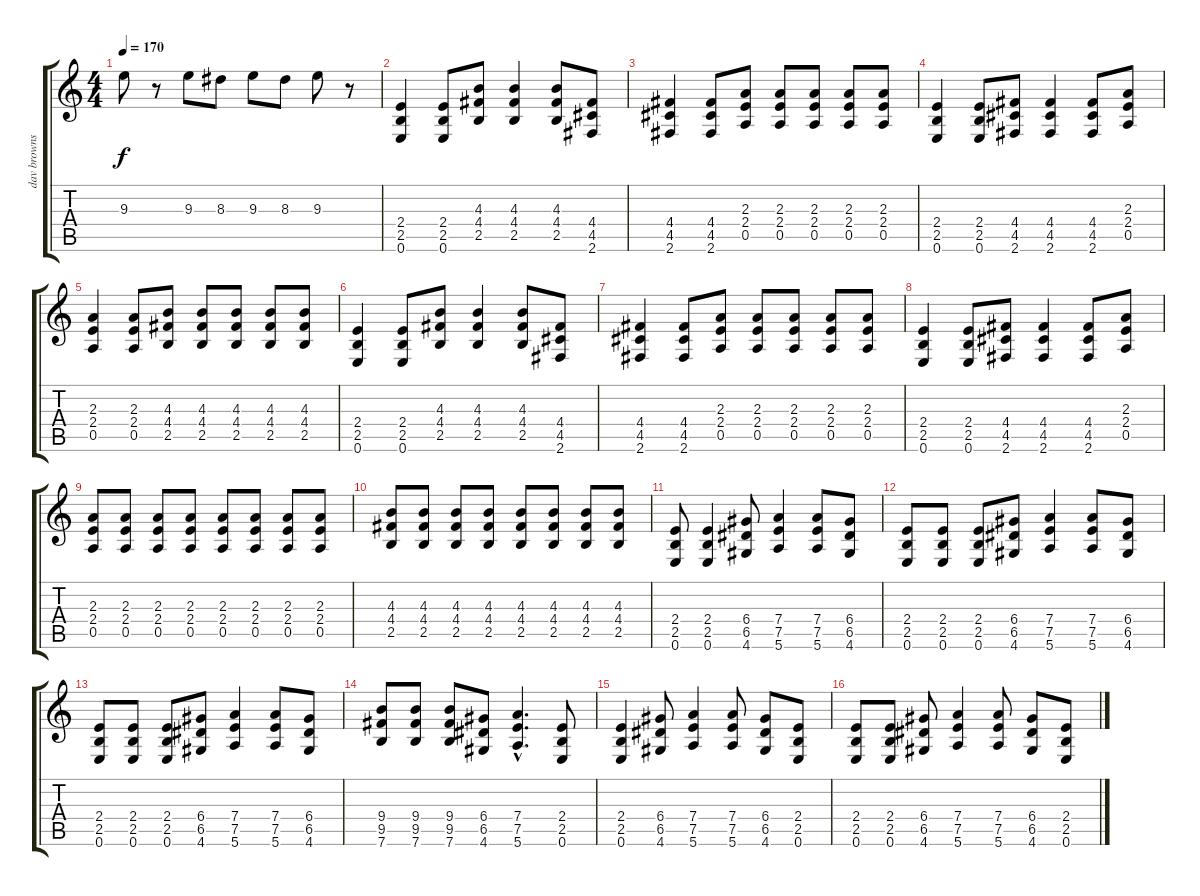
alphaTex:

\track ("dav brownsound" "dav browns") {instrument overdrivenguitar}
\staff {score tabs}
\tuning (E4 B3 G3 D3 A2 E2) {hide}
\ts (4 4)
\tempo 170
\clef g2
\ks c
9.3.8{dy f} r.8 9.3.8 8.3.8 9.3.8 8.3.8 9.3.8 r.8 |
(2.4 2.5 0.6).4 (2.4 2.5 0.6).8 (4.3 4.4 2.5).8 (4.3 4.4 2.5).4 (4.3 4.4 2.5).8 (4.4 4.5 2.6).8 |
(4.4 4.5 2.6).4 (4.4 4.5 2.6).8 (2.3 2.4 0.5).8 (2.3 2.4 0.5).8 (2.3 2.4 0.5).8 (2.3 2.4 0.5).8 (2.3 2.4 0.5).8 |
(2.4 2.5 0.6).4 (2.4 2.5 0.6).8 (4.4 4.5 2.6).8 (4.4 4.5 2.6).4 (4.4 4.5 2.6).8 (2.3 2.4 0.5).8 |
(2.3 2.4 0.5).4 (2.3 2.4 0.5).8 (4.3 4.4 2.5).8 (4.3 4.4 2.5).8 (4.3 4.4 2.5).8 (4.3 4.4 2.5).8 (4.3 4.4 2.5).8 |
(2.4 2.5 0.6).4 (2.4 2.5 0.6).8 (4.3 4.4 2.5).8 (4.3 4.4 2.5).4 (4.3 4.4 2.5).8 (4.4 4.5 2.6).8 |
(4.4 4.5 2.6).4 (4.4 4.5 2.6).8 (2.3 2.4 0.5).8 (2.3 2.4 0.5).8 (2.3 2.4 0.5).8 (2.3 2.4 0.5).8 (2.3 2.4 0.5).8 |
(2.4 2.5 0.6).4 (2.4 2.5 0.6).8 (4.4 4.5 2.6).8 (4.4 4.5 2.6).4 (4.4 4.5 2.6).8 (2.3 2.4 0.5).8 |
(2.3 2.4 0.5).8 (2.3 2.4 0.5).8 (2.3 2.4 0.5).8 (2.3 2.4 0.5).8 (2.3 2.4 0.5).8 (2.3 2.4 0.5).8 (2.3 2.4 0.5).8 (2.3 2.4 0.5).8 |
(4.3 4.4 2.5).8 (4.3 4.4 2.5).8 (4.3 4.4 2.5).8 (4.3 4.4 2.5).8 (4.3 4.4 2.5).8 (4.3 4.4 2.5).8 (4.3 4.4 2.5).8 (4.3 4.4 2.5).8 |
(2.4 2.5 0.6).8 (2.4 2.5 0.6).4 (6.4 6.5 4.6).8 (7.4 7.5 5.6).4 (7.4 7.5 5.6).8 (6.4 6.5 4.6).8 |
(2.4 2.5 0.6).8 (2.4 2.5 0.6).8 (2.4 2.5 0.6).8 (6.4 6.5 4.6).8 (7.4 7.5 5.6).4 (7.4 7.5 5.6).8 (6.4 6.5 4.6).8 |
(2.4 2.5 0.6).8 (2.4 2.5 0.6).8 (2.4 2.5 0.6).8 (6.4 6.5 4.6).8 (7.4 7.5 5.6).4 (7.4 7.5 5.6).8 (6.4 6.5 4.6).8 |
(9.4 9.5 7.6).8 (9.4 9.5 7.6).8 (9.4 9.5 7.6).8 (6.4 6.5 4.6).8 (7.4{hac} 7.5{hac} 5.6{hac}).4{d} (2.4 2.5 0.6).8 |
(2.4 2.5 0.6).4 (6.4 6.5 4.6).8 (7.4 7.5 5.6).4 (7.4 7.5 5.6).8 (6.4 6.5 4.6).8 (2.4 2.5 0.6).8 |
(2.4 2.5 0.6).8 (2.4 2.5 0.6).8 (6.4 6.5 4.6).8 (7.4 7.5 5.6).4 (7.4 7.5 5.6).8 (6.4 6.5 4.6).8 (2.4 2.5 0.6).8
